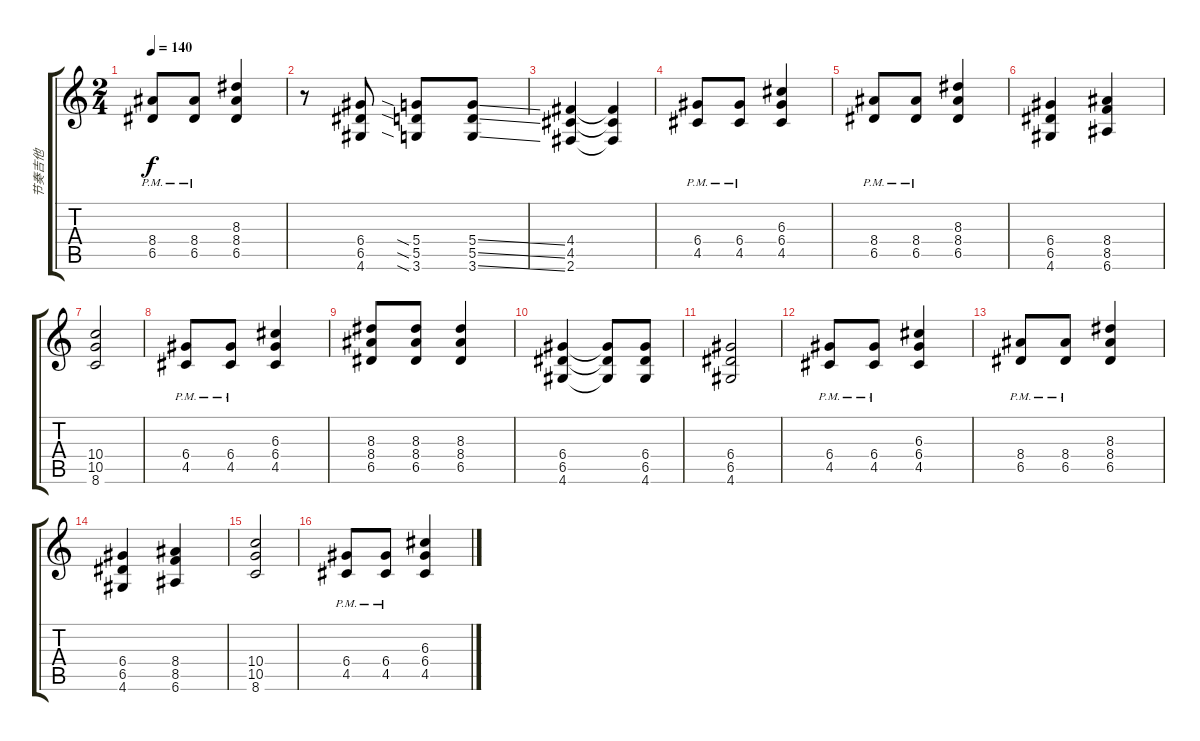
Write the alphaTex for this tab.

\track ("节奏吉他" "节奏吉他") {instrument electricbassfinger}
\staff {score tabs}
\tuning (E4 B3 G3 D3 A2 E2) {hide}
\ts (2 4)
\tempo 140
\clef g2
\ks c
(8.4 6.5{pm}).8{dy f} (8.4 6.5{pm}).8 (8.3 8.4 6.5).4 |
r.8 (6.4 6.5 4.6).8 (5.4{sia} 5.5{sia} 3.6{sia}).8 (5.4{ss} 5.5{ss} 3.6{ss}).8 |
(4.4 4.5 2.6).4 (4.4{t} 4.5{t} 2.6{t}).4 |
(6.4{pm} 4.5).8 (6.4{pm} 4.5).8 (6.3 6.4 4.5).4 |
(8.4 6.5{pm}).8 (8.4 6.5{pm}).8 (8.3 8.4 6.5).4 |
(6.4 6.5 4.6).4 (8.4 8.5 6.6).4 |
(10.4 10.5 8.6).2 |
(6.4{pm} 4.5).8 (6.4{pm} 4.5).8 (6.3 6.4 4.5).4 |
(8.3 8.4 6.5).8 (8.3 8.4 6.5).8 (8.3 8.4 6.5).4 |
(6.4 6.5 4.6).4 (6.4{t} 6.5{t} 4.6{t}).8 (6.4 6.5 4.6).8 |
(6.4 6.5 4.6).2 |
(6.4{pm} 4.5).8 (6.4{pm} 4.5).8 (6.3 6.4 4.5).4 |
(8.4 6.5{pm}).8 (8.4 6.5{pm}).8 (8.3 8.4 6.5).4 |
(6.4 6.5 4.6).4 (8.4 8.5 6.6).4 |
(10.4 10.5 8.6).2 |
(6.4{pm} 4.5).8 (6.4{pm} 4.5).8 (6.3 6.4 4.5).4
